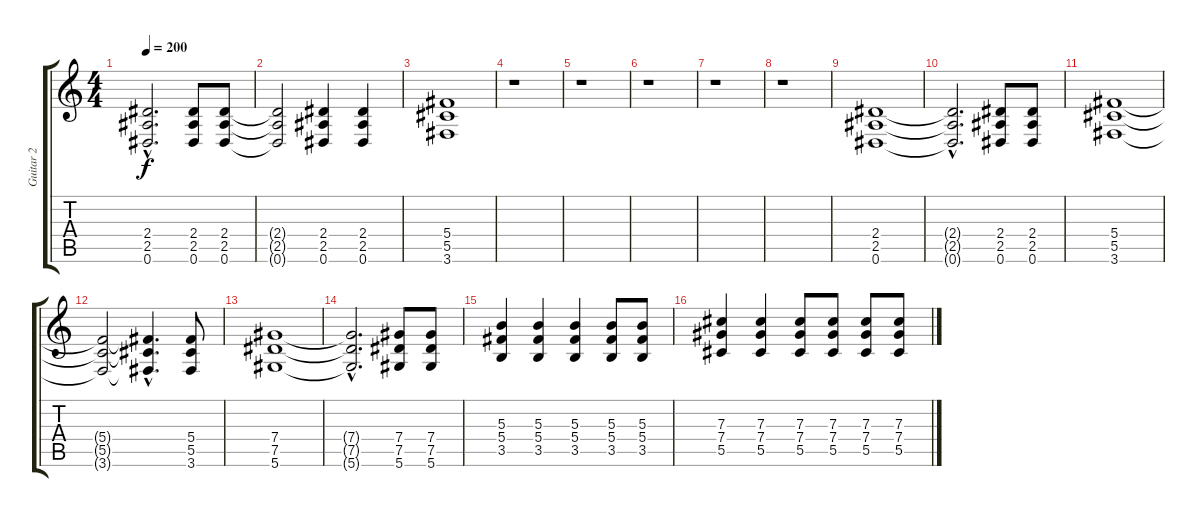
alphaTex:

\track ("Guitar 2" "Guitar 2") {instrument distortionguitar}
\staff {score tabs}
\tuning (Eb4 Bb3 Gb3 Db3 Ab2 Eb2) {hide}
\ts (4 4)
\tempo 200
\clef g2
\ks c
(2.4{hac} 2.5{hac} 0.6{hac}).2{d dy f} (2.4 2.5 0.6).8 (2.4 2.5 0.6).8 |
(2.4{t} 2.5{t} 0.6{t}).2 (2.4 2.5 0.6).4 (2.4 2.5 0.6).4 |
(5.4 5.5 3.6).1 |
r.1 |
r.1 |
r.1 |
r.1 |
r.1 |
(2.4 2.5 0.6).1 |
(2.4{hac t} 2.5{hac t} 0.6{hac t}).2{d} (2.4 2.5 0.6).8 (2.4 2.5 0.6).8 |
(5.4 5.5 3.6).1 |
(5.4{t} 5.5{t} 3.6{t}).2 (5.4{hac t} 5.5{hac t} 3.6{hac t}).4{d} (5.4 5.5 3.6).8 |
(7.4 7.5 5.6).1 |
(7.4{hac t} 7.5{hac t} 5.6{hac t}).2{d} (7.4 7.5 5.6).8 (7.4 7.5 5.6).8 |
(5.3 5.4 3.5).4 (5.3 5.4 3.5).4 (5.3 5.4 3.5).4 (5.3 5.4 3.5).8 (5.3 5.4 3.5).8 |
(7.3 7.4 5.5).4 (7.3 7.4 5.5).4 (7.3 7.4 5.5).8 (7.3 7.4 5.5).8 (7.3 7.4 5.5).8 (7.3 7.4 5.5).8
